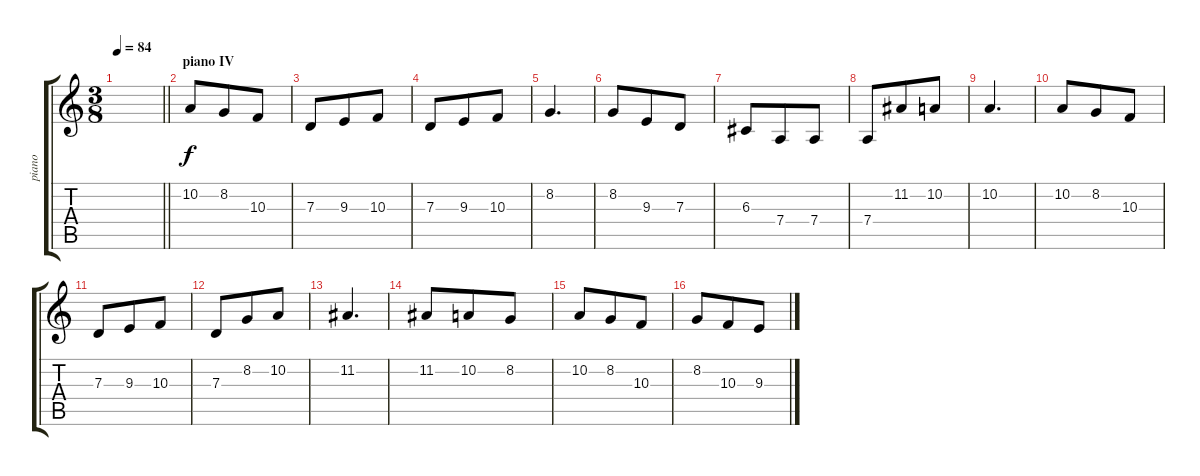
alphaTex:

\track ("piano" "piano") {instrument acousticgrandpiano}
\staff {score tabs}
\tuning (E4 B3 G3 D3 A2 E2) {hide}
\ts (3 8)
\tempo 84
\clef g2
\barLineRight lightlight
\ks c
|
\section ("" "piano IV")
10.2.8 8.2.8 10.3.8 |
7.3.8 9.3.8 10.3.8 |
7.3.8 9.3.8 10.3.8 |
8.2.4{d} |
8.2.8 9.3.8 7.3.8 |
6.3.8 7.4.8 7.4.8 |
7.4.8 11.2.8 10.2.8 |
10.2.4{d} |
10.2.8 8.2.8 10.3.8 |
7.3.8 9.3.8 10.3.8 |
7.3.8 8.2.8 10.2.8 |
11.2.4{d} |
11.2.8 10.2.8 8.2.8 |
10.2.8 8.2.8 10.3.8 |
8.2.8 10.3.8 9.3.8
